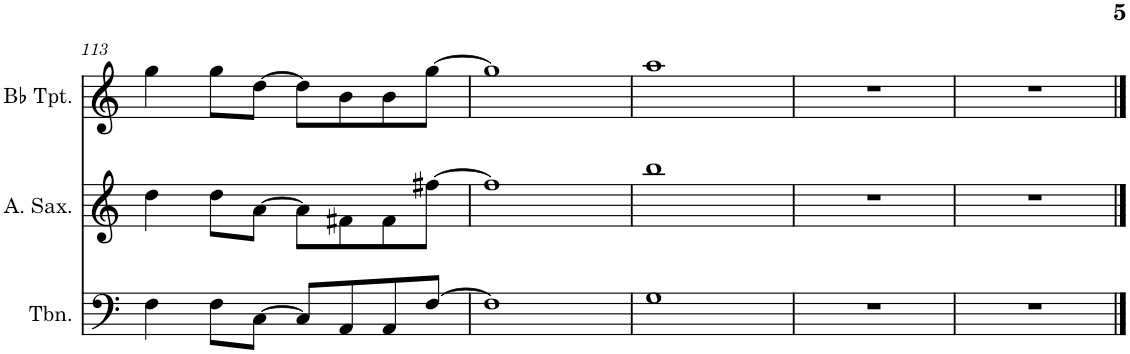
**kern	**kern	**kern
*part3	*part2	*part1
*staff3	*staff2	*staff1
*I"トロンボーン	*I"アルト サクソフォーン	*I"Bb トランペット
!!LO:PB:g=z
*clefF4	*clefG2	*clefG2
*	*Trd5c9	*Trd1c2
*k[]	*k[]	*k[]
*M4/4	*M4/4	*M4/4
=113	=113	=113
4F\	4dd\	4gg\
8F\L	8dd\L	8gg\L
[8C\J	[8a\J	[8dd\J
8C/L]	8a\L]	8dd\L]
8AA/	8f#X\	8b\
8AA/	8f#\	8b\
[8F/J	[8ff#X\J	[8gg\J
=114	=114	=114
1F]	1ff#]	1gg]
=115	=115	=115
1G	1bb	1aa
=116	=116	=116
1r	1r	1r
=117	=117	=117
1r	1r	1r
==	==	==
*-	*-	*-
